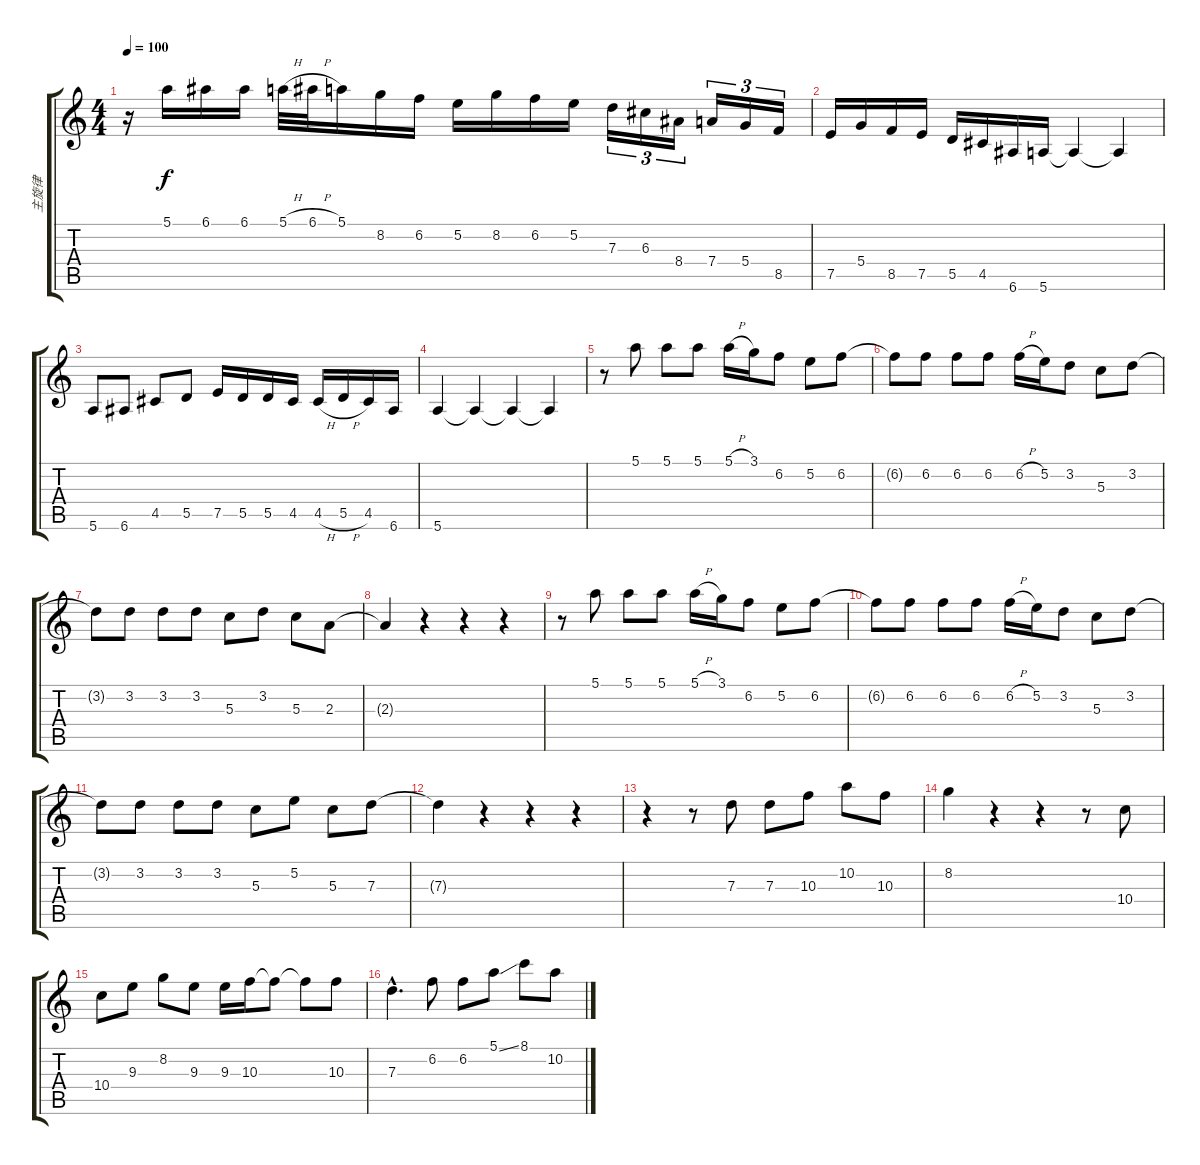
\track ("主旋律" "主旋律") {instrument acousticguitarnylon}
\staff {score tabs}
\tuning (E4 B3 G3 D3 A2 E2) {hide}
\ts (4 4)
\tempo 100
\clef g2
\ks c
r.16{dy f} 5.1.16 6.1.16 6.1.16 5.1{h}.32 6.1{h}.32 5.1.16 8.2.16 6.2.16 5.2.16 8.2.16 6.2.16 5.2.16 7.3.16{tu (3 2)} 6.3.16{tu (3 2)} 8.4.16{tu (3 2)} 7.4.16{tu (3 2)} 5.4.16{tu (3 2)} 8.5.16{tu (3 2)} |
7.5.16 5.4.16 8.5.16 7.5.16 5.5.16 4.5.16 6.6.16 5.6.16 5.6{t}.4 5.6{t}.4 |
5.6.8 6.6.8 4.5.8 5.5.8 7.5.16 5.5.16 5.5.16 4.5.16 4.5{h}.16 5.5{h}.16 4.5.16 6.6.16 |
5.6.4 5.6{t}.4 5.6{t}.4 5.6{t}.4 |
r.8 5.1.8 5.1.8 5.1.8 5.1{h}.16 3.1.16 6.2.8 5.2.8 6.2.8 |
6.2{t}.8 6.2.8 6.2.8 6.2.8 6.2{h}.16 5.2.16 3.2.8 5.3.8 3.2.8 |
3.2{t}.8 3.2.8 3.2.8 3.2.8 5.3.8 3.2.8 5.3.8 2.3.8 |
2.3{t}.4 r.4 r.4 r.4 |
r.8 5.1.8 5.1.8 5.1.8 5.1{h}.16 3.1.16 6.2.8 5.2.8 6.2.8 |
6.2{t}.8 6.2.8 6.2.8 6.2.8 6.2{h}.16 5.2.16 3.2.8 5.3.8 3.2.8 |
3.2{t}.8 3.2.8 3.2.8 3.2.8 5.3.8 5.2.8 5.3.8 7.3.8 |
7.3{t}.4 r.4 r.4 r.4 |
r.4 r.8 7.3.8 7.3.8 10.3.8 10.2.8 10.3.8 |
8.2.4 r.4 r.4 r.8 10.4.8 |
10.4.8 9.3.8 8.2.8 9.3.8 9.3.16 10.3.16 10.3{t}.8 10.3{t}.8 10.3.8 |
7.3{hac}.4{d} 6.2.8 6.2.8 5.1{ss}.8 8.1.8 10.2.8
